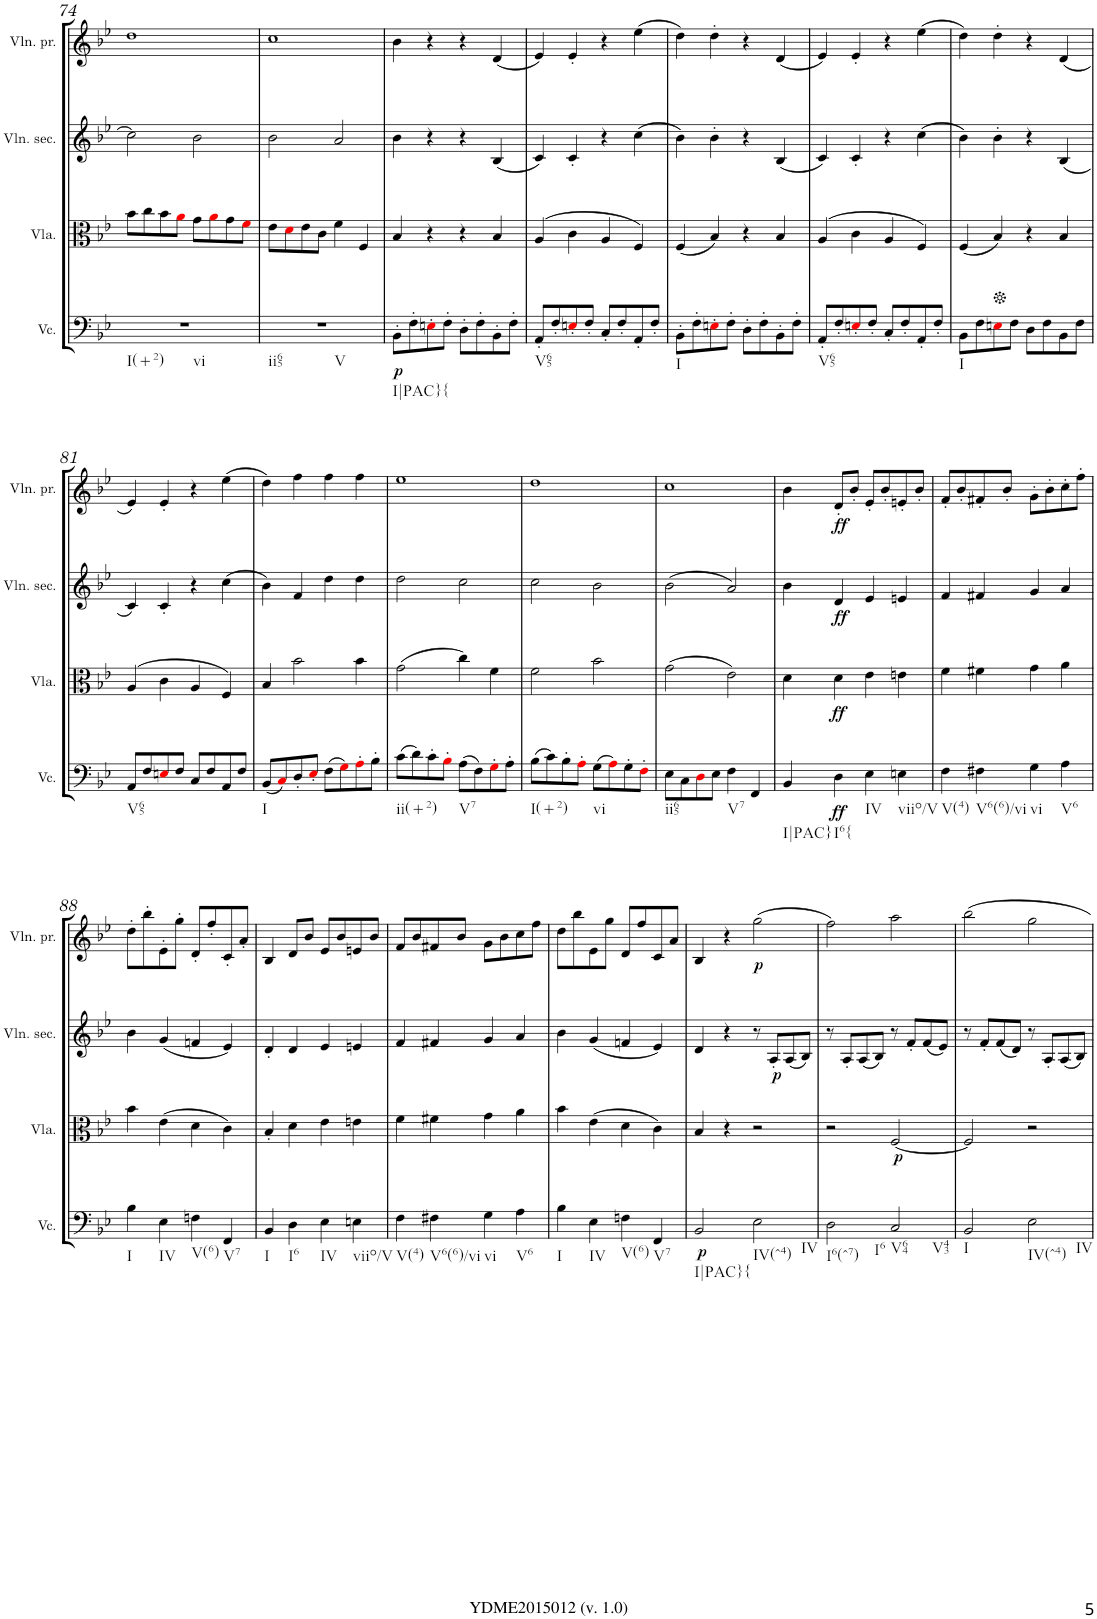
**kern	**dynam	**kern	**dynam	**kern	**dynam	**kern	**dynam
*part4	*part4	*part3	*part3	*part2	*part2	*part1	*part1
*staff4	*staff4	*staff3	*staff3	*staff2	*staff2	*staff1	*staff1
*I"Violoncelle	*	*I"Viola	*	*I"Violino secondo	*	*I"Violino primo	*
*I'Vc.	*	*I'Vla.	*	*I'Vln. sec.	*	*I'Vln. pr.	*
!!LO:PB:g=z
*clefF4	*	*clefC3	*	*clefG2	*	*clefG2	*
*k[b-e-]	*	*k[b-e-]	*	*k[b-e-]	*	*k[b-e-]	*
*M2/2	*	*M2/2	*	*M2/2	*	*M2/2	*
=74	=74	=74	=74	=74	=74	=74	=74
!LO:TX:b:t=I(+2)	!	!	!	!	!	!	!
!LO:TX:b:t=vi	!	!	!	!	!	!	!
1r	.	8b-\L	.	2cc\]	.	1dd	.
.	.	8cc\	.	.	.	.	.
.	.	8b-\	.	.	.	.	.
.	.	8ai\J	.	.	.	.	.
.	.	8g\L	.	2b-\	.	.	.
.	.	8ai\	.	.	.	.	.
.	.	8g\	.	.	.	.	.
.	.	8fi\J	.	.	.	.	.
=75	=75	=75	=75	=75	=75	=75	=75
!LO:TX:b:t=ii65	!	!	!	!	!	!	!
!LO:TX:b:t=V	!	!	!	!	!	!	!
1r	.	8e-\L	.	2b-\	.	1cc	.
.	.	8di\	.	.	.	.	.
.	.	8e-\	.	.	.	.	.
.	.	8c\J	.	.	.	.	.
.	.	4f\	.	2a/	.	.	.
.	.	4F/	.	.	.	.	.
=76	=76	=76	=76	=76	=76	=76	=76
!LO:TX:b:t=I|PAC}{	!	!	!	!	!	!	!
!	!LO:DY:b	!	!	!	!	!	!
8BB-'\L	p	4B-/	.	4b-\	.	4b-\	.
8F'\	.	.	.	.	.	.	.
8En'i\	.	4r	.	4r	.	4r	.
8F'\J	.	.	.	.	.	.	.
8D'\L	.	4r	.	4r	.	4r	.
8F'\	.	.	.	.	.	.	.
8BB-'\	.	4B-/	.	(<4B-/	.	(<4d/	.
8F'\J	.	.	.	.	.	.	.
=77	=77	=77	=77	=77	=77	=77	=77
!LO:TX:b:t=V65	!	!	!	!	!	!	!
8AA'/L	.	(>4A/	.	4c/)	.	4e-/)	.
8F'/	.	.	.	.	.	.	.
8En'i/	.	4c\	.	4c'/	.	4e-'/	.
8F'/J	.	.	.	.	.	.	.
8C'/L	.	4A/	.	4r	.	4r	.
8F'/	.	.	.	.	.	.	.
8AA'/	.	4F/)	.	(>4cc\	.	(>4ee-\	.
8F'/J	.	.	.	.	.	.	.
=78	=78	=78	=78	=78	=78	=78	=78
!LO:TX:b:t=I	!	!	!	!	!	!	!
8BB-'\L	.	(<4F/	.	4b-\)	.	4dd\)	.
8F'\	.	.	.	.	.	.	.
8En'i\	.	4B-/)	.	4b-'\	.	4dd'\	.
8F'\J	.	.	.	.	.	.	.
8D'\L	.	4r	.	4r	.	4r	.
8F'\	.	.	.	.	.	.	.
8BB-'\	.	4B-/	.	(<4B-/	.	(<4d/	.
8F'\J	.	.	.	.	.	.	.
=79	=79	=79	=79	=79	=79	=79	=79
!LO:TX:b:t=V65	!	!	!	!	!	!	!
8AA'/L	.	(>4A/	.	4c/)	.	4e-/)	.
8F'/	.	.	.	.	.	.	.
8En'i/	.	4c\	.	4c'/	.	4e-'/	.
8F'/J	.	.	.	.	.	.	.
8C'/L	.	4A/	.	4r	.	4r	.
8F'/	.	.	.	.	.	.	.
8AA'/	.	4F/)	.	(>4cc\	.	(>4ee-\	.
8F'/J	.	.	.	.	.	.	.
=80	=80	=80	=80	=80	=80	=80	=80
!LO:TX:b:t=I	!	!	!	!	!	!	!
8BB-\L	.	(<4F/	.	4b-\)	.	4dd\)	.
8F\	.	.	.	.	.	.	.
8Eni\	.	4B-/)	.	4b-'\	.	4dd'\	.
8F\J	.	.	.	.	.	.	.
8D\L	.	4r	.	4r	.	4r	.
8F\	.	.	.	.	.	.	.
8BB-\	.	4B-/	.	(<4B-/	.	(<4d/	.
8F\J	.	.	.	.	.	.	.
!!LO:LB:g=z
=81	=81	=81	=81	=81	=81	=81	=81
!LO:TX:b:t=V65	!	!	!	!	!	!	!
8AA/L	.	(>4A/	.	4c/)	.	4e-/)	.
8F/	.	.	.	.	.	.	.
8Eni/	.	4c\	.	4c'/	.	4e-'/	.
8F/J	.	.	.	.	.	.	.
8C/L	.	4A/	.	4r	.	4r	.
8F/	.	.	.	.	.	.	.
8AA/	.	4F/)	.	(>4cc\	.	(>4ee-\	.
8F/J	.	.	.	.	.	.	.
=82	=82	=82	=82	=82	=82	=82	=82
!LO:TX:b:t=I	!	!	!	!	!	!	!
(<8BB-/L	.	4B-/	.	4b-\)	.	4dd\)	.
8Ci/)	.	.	.	.	.	.	.
8D'/	.	2b-\	.	4f/	.	4ff\	.
8E-'i/J	.	.	.	.	.	.	.
(>8F\L	.	.	.	4dd\	.	4ff\	.
8Gi\)	.	.	.	.	.	.	.
8A'i\	.	4b-\	.	4dd\	.	4ff\	.
8B-'\J	.	.	.	.	.	.	.
=83	=83	=83	=83	=83	=83	=83	=83
!LO:TX:b:t=ii(+2)	!	!	!	!	!	!	!
(>8c\L	.	(>2g\	.	2dd\	.	1ee-	.
8d\)	.	.	.	.	.	.	.
8c'\	.	.	.	.	.	.	.
8B-'i\J	.	.	.	.	.	.	.
!LO:TX:b:t=V7	!	!	!	!	!	!	!
(>8A\L	.	4cc\)	.	2cc\	.	.	.
8F\)	.	.	.	.	.	.	.
8G'i\	.	4f\	.	.	.	.	.
8A'\J	.	.	.	.	.	.	.
=84	=84	=84	=84	=84	=84	=84	=84
!LO:TX:b:t=I(+2)	!	!	!	!	!	!	!
(>8B-\L	.	2f\	.	2cc\	.	1dd	.
8c\)	.	.	.	.	.	.	.
8B-'\	.	.	.	.	.	.	.
8A'i\J	.	.	.	.	.	.	.
!LO:TX:b:t=vi	!	!	!	!	!	!	!
(>8G\L	.	2b-\	.	2b-\	.	.	.
8Ai\)	.	.	.	.	.	.	.
8G'\	.	.	.	.	.	.	.
8F'i\J	.	.	.	.	.	.	.
=85	=85	=85	=85	=85	=85	=85	=85
!LO:TX:b:t=ii65	!	!	!	!	!	!	!
8E-\L	.	(>2g\	.	(>2b-\	.	1cc	.
8C\	.	.	.	.	.	.	.
8Di\	.	.	.	.	.	.	.
8E-\J	.	.	.	.	.	.	.
!LO:TX:b:t=V7	!	!	!	!	!	!	!
4F\	.	2e-\)	.	2a/)	.	.	.
4FF/	.	.	.	.	.	.	.
=86	=86	=86	=86	=86	=86	=86	=86
!LO:TX:b:t=I|PAC}	!	!	!	!	!	!	!
4BB-/	.	4d\	.	4b-\	.	4b-\	.
!LO:TX:b:t=I6{	!	!	!	!	!	!	!
!	!LO:DY:b	!	!LO:DY:b	!	!LO:DY:b	!	!LO:DY:b
4D\	ff	4d\	ff	4d/	ff	8d'/L	ff
.	.	.	.	.	.	8b-'/J	.
!LO:TX:b:t=IV	!	!	!	!	!	!	!
4E-\	.	4e-\	.	4e-/	.	8e-'/L	.
.	.	.	.	.	.	8b-'/	.
!LO:TX:b:t=viio/V	!	!	!	!	!	!	!
4En\	.	4en\	.	4en/	.	8en'/	.
.	.	.	.	.	.	8b-'/J	.
=87	=87	=87	=87	=87	=87	=87	=87
!LO:TX:b:t=V(4)	!	!	!	!	!	!	!
4F\	.	4f\	.	4f/	.	8f'/L	.
.	.	.	.	.	.	8b-'/	.
!LO:TX:b:t=V6(6)/vi	!	!	!	!	!	!	!
4F#X\	.	4f#X\	.	4f#X/	.	8f#X'/	.
.	.	.	.	.	.	8b-'/J	.
!LO:TX:b:t=vi	!	!	!	!	!	!	!
4G\	.	4g\	.	4g/	.	8g'\L	.
.	.	.	.	.	.	8b-'\	.
!LO:TX:b:t=V6	!	!	!	!	!	!	!
4A\	.	4a\	.	4a/	.	8cc'\	.
.	.	.	.	.	.	8ff'\J	.
!!LO:LB:g=z
=88	=88	=88	=88	=88	=88	=88	=88
!LO:TX:b:t=I	!	!	!	!	!	!	!
4B-\	.	4b-\	.	4b-\	.	8dd'\L	.
.	.	.	.	.	.	8bb-'\	.
!LO:TX:b:t=IV	!	!	!	!	!	!	!
4E-\	.	(>4e-\	.	(<4g/	.	8e-'\	.
.	.	.	.	.	.	8gg'\J	.
!LO:TX:b:t=V(6)	!	!	!	!	!	!	!
4Fn\	.	4d\	.	4fn/	.	8d'/L	.
.	.	.	.	.	.	8ff'/	.
!LO:TX:b:t=V7	!	!	!	!	!	!	!
4FF/	.	4c\)	.	4e-/)	.	8c'/	.
.	.	.	.	.	.	8a'/J	.
=89	=89	=89	=89	=89	=89	=89	=89
!LO:TX:b:t=I	!	!	!	!	!	!	!
4BB-/	.	4B-'/	.	4d'/	.	4B-/	.
!LO:TX:b:t=I6	!	!	!	!	!	!	!
4D\	.	4d\	.	4d/	.	8d/L	.
.	.	.	.	.	.	8b-/J	.
!LO:TX:b:t=IV	!	!	!	!	!	!	!
4E-\	.	4e-\	.	4e-/	.	8e-/L	.
.	.	.	.	.	.	8b-/	.
!LO:TX:b:t=viio/V	!	!	!	!	!	!	!
4En\	.	4en\	.	4en/	.	8en/	.
.	.	.	.	.	.	8b-/J	.
=90	=90	=90	=90	=90	=90	=90	=90
!LO:TX:b:t=V(4)	!	!	!	!	!	!	!
4F\	.	4f\	.	4f/	.	8f/L	.
.	.	.	.	.	.	8b-/	.
!LO:TX:b:t=V6(6)/vi	!	!	!	!	!	!	!
4F#X\	.	4f#X\	.	4f#X/	.	8f#X/	.
.	.	.	.	.	.	8b-/J	.
!LO:TX:b:t=vi	!	!	!	!	!	!	!
4G\	.	4g\	.	4g/	.	8g\L	.
.	.	.	.	.	.	8b-\	.
!LO:TX:b:t=V6	!	!	!	!	!	!	!
4A\	.	4a\	.	4a/	.	8cc\	.
.	.	.	.	.	.	8ff\J	.
=91	=91	=91	=91	=91	=91	=91	=91
!LO:TX:b:t=I	!	!	!	!	!	!	!
4B-\	.	4b-\	.	4b-\	.	8dd\L	.
.	.	.	.	.	.	8bb-\	.
!LO:TX:b:t=IV	!	!	!	!	!	!	!
4E-\	.	(>4e-\	.	(<4g/	.	8e-\	.
.	.	.	.	.	.	8gg\J	.
!LO:TX:b:t=V(6)	!	!	!	!	!	!	!
4Fn\	.	4d\	.	4fn/	.	8d/L	.
.	.	.	.	.	.	8ff/	.
!LO:TX:b:t=V7	!	!	!	!	!	!	!
4FF/	.	4c\)	.	4e-/)	.	8c/	.
.	.	.	.	.	.	8a/J	.
=92	=92	=92	=92	=92	=92	=92	=92
!LO:TX:b:t=I|PAC}{	!	!	!	!	!	!	!
!	!LO:DY:b	!	!	!	!	!	!
2BB-/	p	4B-/	.	4d/	.	4B-/	.
.	.	4r	.	4r	.	4r	.
!LO:TX:b:t=IV(^4)	!	!	!	!	!	!	!
!LO:TX:b:t=IV	!	!	!	!	!	!	!
!	!	!	!	!	!	!	!LO:DY:b
2E-\	.	2r	.	8r	.	(>2gg\	p
!	!	!	!	!	!LO:DY:b	!	!
.	.	.	.	8A'/L	p	.	.
.	.	.	.	(<8A/	.	.	.
.	.	.	.	8B-/J)	.	.	.
=93	=93	=93	=93	=93	=93	=93	=93
!LO:TX:b:t=I6(^7)	!	!	!	!	!	!	!
!LO:TX:b:t=I6	!	!	!	!	!	!	!
2D\	.	2r	.	8r	.	2ff\)	.
.	.	.	.	8A'/L	.	.	.
.	.	.	.	(<8A/	.	.	.
.	.	.	.	8B-/J)	.	.	.
!LO:TX:b:t=V64	!	!	!	!	!	!	!
!LO:TX:b:t=V43	!	!	!	!	!	!	!
!	!	!	!LO:DY:b	!	!	!	!
2C/	.	[2F/	p	8r	.	2aa\	.
.	.	.	.	8f'/L	.	.	.
.	.	.	.	(<8f/	.	.	.
.	.	.	.	8e-/J)	.	.	.
=94	=94	=94	=94	=94	=94	=94	=94
!LO:TX:b:t=I	!	!	!	!	!	!	!
2BB-/	.	2F/]	.	8r	.	2bb-\	.
.	.	.	.	8f'/L	.	.	.
.	.	.	.	(<8f/	.	.	.
.	.	.	.	8d/J)	.	.	.
!LO:TX:b:t=IV(^4)	!	!	!	!	!	!	!
!LO:TX:b:t=IV	!	!	!	!	!	!	!
2E-\	.	2r	.	8r	.	2gg\	.
.	.	.	.	8A'/L	.	.	.
.	.	.	.	(<8A/	.	.	.
.	.	.	.	8B-/J)	.	.	.
=	=	=	=	=	=	=	=
*-	*-	*-	*-	*-	*-	*-	*-
